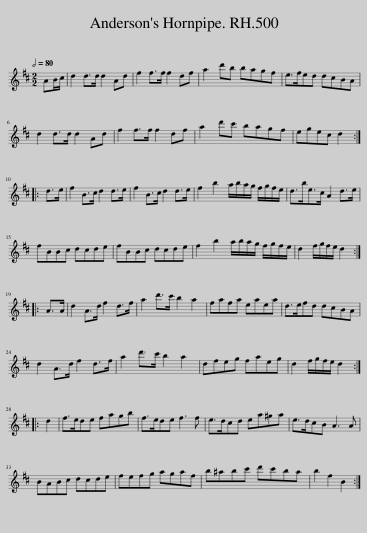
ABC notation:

X:1
L:1/8
Q:1/2=80
M:2/2
I:linebreak $
K:D
V:1 treble
V:1
 AB/c/ | d2 d>d d2 Ad | f2 f>f f2 df | a2 d'b bagf | e>fed dcBA |$ %5
 d2 d>d d2 Ad | f2 f>f f2 df | a2 d'c' bagf | egec d2 ::$ d>e | %10
 f2 B>c d2 d>e | f2 B>c d2 d>e | f2 b2 a/b/a/g/ f/g/f/e/ | d>be>c A2 d>e |$ fBBc dcde | %15
 fBBc dcde | f2 b2 a/b/a/g/ f/g/f/e/ | d2 f/g/f/e/ d2 ::$ A>A | d2 A>d f2 d>f | %20
 a2 d'>c' b2 a2 | fafa eaea | d>efd dcBA |$ d2 A>d f2 d>f | a2 d'>c' b2 a2 | %25
 dfeg faeg | d2 f/g/f/e/ d2 ::$ d2 | f>ede fagb | f>ede f3 f | %30
 e>dcd ea^ga | e>dcB A3 A |$ BABc dcde | fefg agaf | b^abc' d'c'ba | %35
 b2 f2 B2 :| %36
